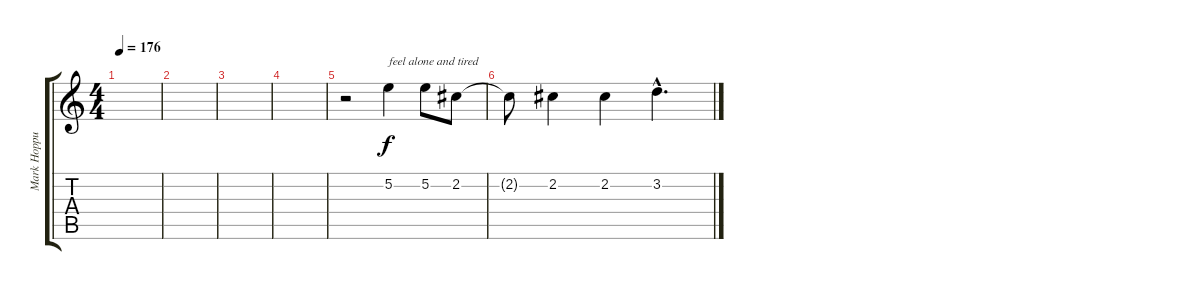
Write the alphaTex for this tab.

\track ("Mark Hoppus - Back Vocal" "Mark Hoppu") {instrument lead2sawtooth}
\staff {score tabs}
\tuning (E5 B4 G4 D4 A3 E3) {hide}
\ts (4 4)
\tempo 176
\clef g2
\ks c
|
|
|
|
r.2 5.2.4{txt "feel alone and tired"} 5.2.8 2.2.8 |
2.2{t}.8 2.2.4 2.2.4 3.2{hac}.4{d}
